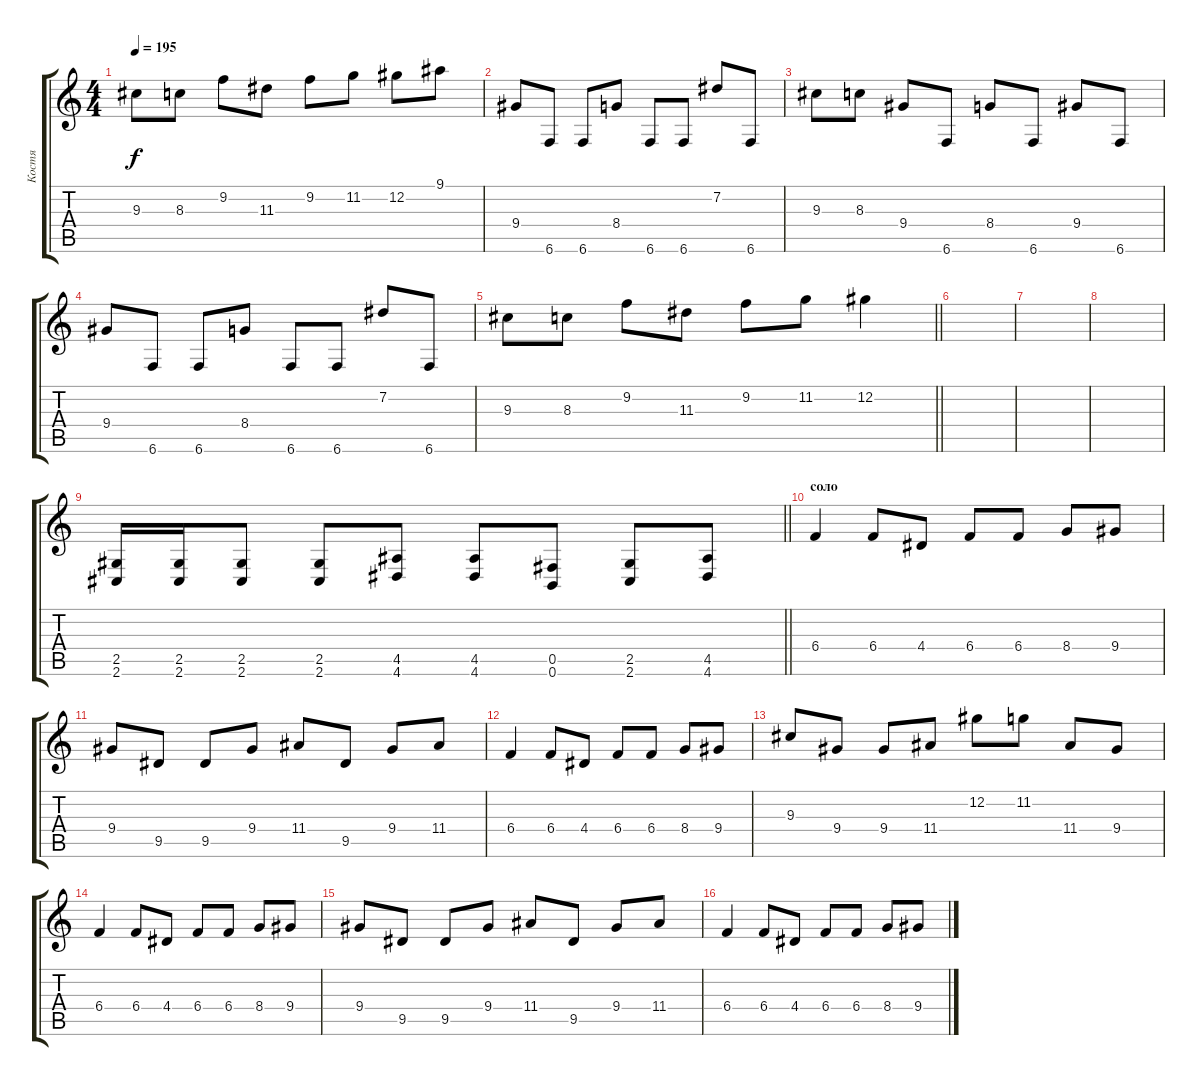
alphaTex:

\track ("Костя" "Костя") {instrument overdrivenguitar}
\staff {score tabs}
\tuning (Db4 Ab3 E3 B2 Gb2 B1) {hide}
\ts (4 4)
\tempo 195
\clef g2
\ks c
9.3.8{dy f} 8.3.8 9.2.8 11.3.8 9.2.8 11.2.8 12.2.8 9.1.8 |
9.4.8 6.6.8 6.6.8 8.4.8 6.6.8 6.6.8 7.2.8 6.6.8 |
9.3.8 8.3.8 9.4.8 6.6.8 8.4.8 6.6.8 9.4.8 6.6.8 |
9.4.8 6.6.8 6.6.8 8.4.8 6.6.8 6.6.8 7.2.8 6.6.8 |
\barLineRight lightlight
9.3.8 8.3.8 9.2.8 11.3.8 9.2.8 11.2.8 12.2.4 |
\section ("" "")
|
|
|
\barLineRight lightlight
(2.5 2.6).16 (2.5 2.6).16 (2.5 2.6).8 (2.5 2.6).8 (4.5 4.6).8 (4.5 4.6).8 (0.5 0.6).8 (2.5 2.6).8 (4.5 4.6).8 |
\section ("" "соло")
6.4.4 6.4.8 4.4.8 6.4.8 6.4.8 8.4.8 9.4.8 |
9.4.8 9.5.8 9.5.8 9.4.8 11.4.8 9.5.8 9.4.8 11.4.8 |
6.4.4 6.4.8 4.4.8 6.4.8 6.4.8 8.4.8 9.4.8 |
9.3.8 9.4.8 9.4.8 11.4.8 12.2.8 11.2.8 11.4.8 9.4.8 |
6.4.4 6.4.8 4.4.8 6.4.8 6.4.8 8.4.8 9.4.8 |
9.4.8 9.5.8 9.5.8 9.4.8 11.4.8 9.5.8 9.4.8 11.4.8 |
6.4.4 6.4.8 4.4.8 6.4.8 6.4.8 8.4.8 9.4.8
